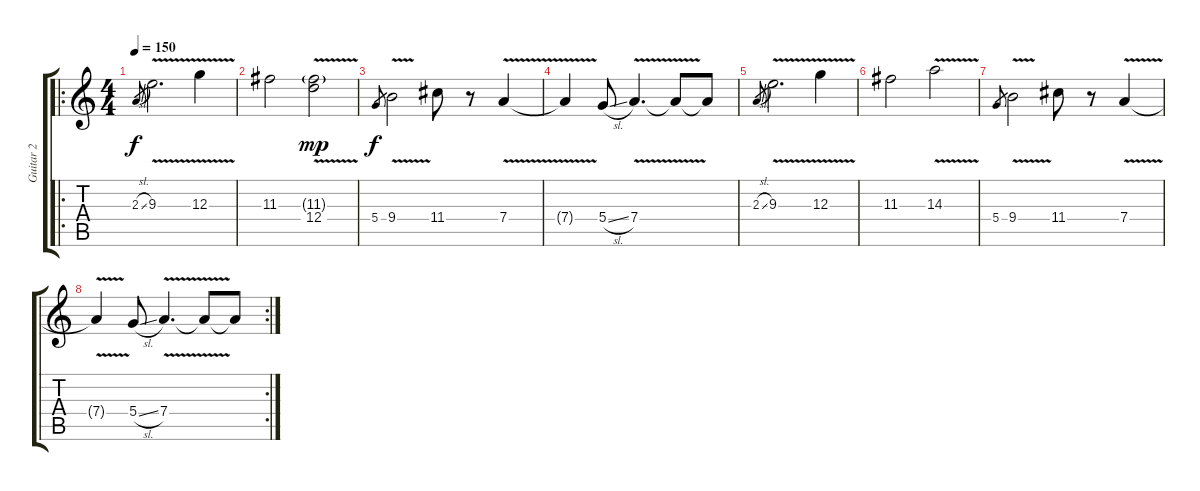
\track ("Guitar 2" "Guitar 2") {instrument distortionguitar}
\staff {score tabs}
\tuning (E4 B3 G3 D3 A2 E2) {hide}
\ro
\ts (4 4)
\tempo 150
\clef g2
\ks c
2.3{sl}.8{gr dy f} 9.3{v}.2{d} 12.3{v}.4 |
11.3.2 (11.3{g} 12.4{v}).2{dy mp} |
5.4.8{gr dy f} 9.4{v}.2 11.4.8 r.8 7.4{v}.4 |
7.4{t}.4 5.4{sl}.8 7.4{v}.4{d} 7.4{t}.8 7.4{t}.8 |
2.3{sl}.8{gr} 9.3{v}.2{d} 12.3{v}.4 |
11.3.2 14.3{v}.2 |
5.4.8{gr} 9.4{v}.2 11.4.8 r.8 7.4{v}.4 |
\rc 2
7.4{t}.4 5.4{sl}.8 7.4{v}.4{d} 7.4{t}.8 7.4{t}.8
